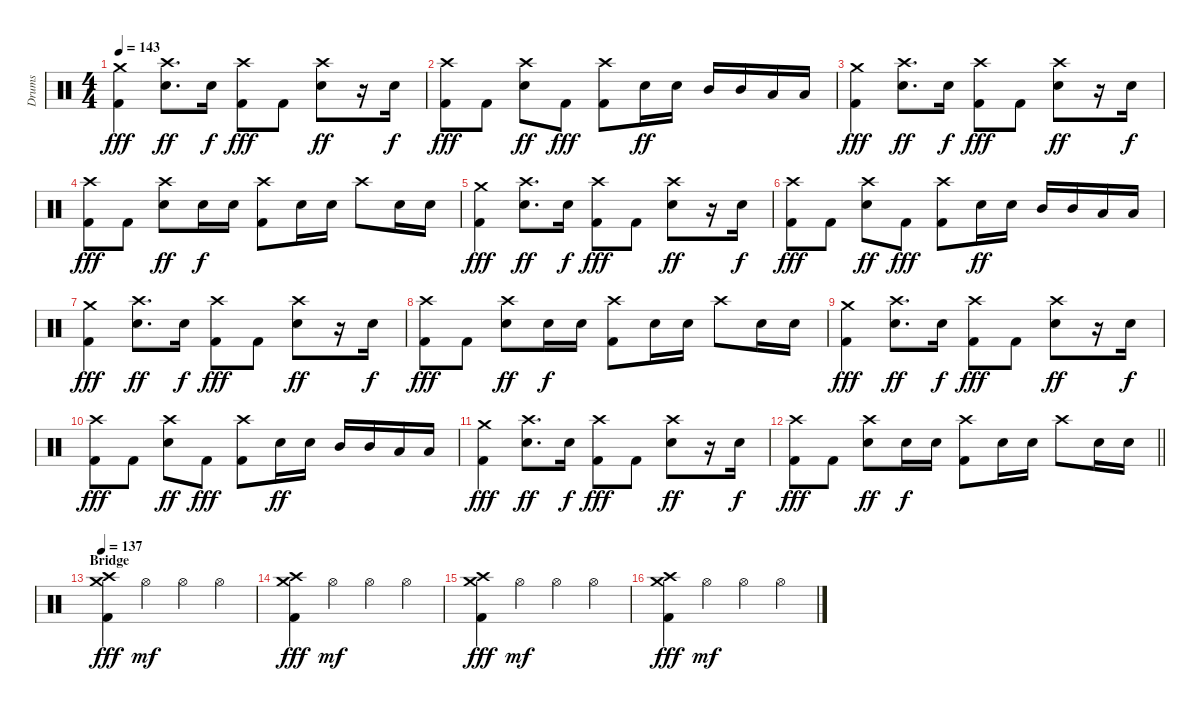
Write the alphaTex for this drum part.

\track ("Drums" "Drums") {instrument percussion}
\staff {score}
\articulation defaults
\ts (4 4)
\tempo 143
\clef neutral
\ks c
("Crash medium (hit)" "Kick (hit) 2").4{dy fff} ("Crash high (hit)" "Snare (hit) 2").8{d dy ff} "Snare (hit) 2".16{dy f} ("Crash high (hit)" "Kick (hit) 2").8{dy fff} "Kick (hit) 2".8 ("Crash high (hit)" "Snare (hit) 2").8{dy ff} r.16 "Snare (hit) 2".16{dy f} |
("Crash high (hit)" "Kick (hit) 2").8{dy fff} "Kick (hit) 2".8 ("Crash high (hit)" "Snare (hit) 2").8{dy ff} "Kick (hit) 2".8{dy fff} ("Crash high (hit)" "Kick (hit) 2").8 "Snare (hit) 2".16{dy ff} "Snare (hit) 2".16 "Mid Tom (hit)".16 "Mid Tom (hit)".16 "Low Tom (hit)".16 "Low Tom (hit)".16 |
("Crash medium (hit)" "Kick (hit) 2").4{dy fff} ("Crash high (hit)" "Snare (hit) 2").8{d dy ff} "Snare (hit) 2".16{dy f} ("Crash high (hit)" "Kick (hit) 2").8{dy fff} "Kick (hit) 2".8 ("Crash high (hit)" "Snare (hit) 2").8{dy ff} r.16 "Snare (hit) 2".16{dy f} |
("Crash high (hit)" "Kick (hit) 2").8{dy fff} "Kick (hit) 2".8 ("Crash high (hit)" "Snare (hit) 2").8{dy ff} "Snare (hit) 2".16{dy f} "Snare (hit) 2".16 ("Crash high (hit)" "Kick (hit) 2").8 "Snare (hit) 2".16 "Snare (hit) 2".16 "Crash high (hit)".8 "Snare (hit) 2".16 "Snare (hit) 2".16 |
("Crash medium (hit)" "Kick (hit) 2").4{dy fff} ("Crash high (hit)" "Snare (hit) 2").8{d dy ff} "Snare (hit) 2".16{dy f} ("Crash high (hit)" "Kick (hit) 2").8{dy fff} "Kick (hit) 2".8 ("Crash high (hit)" "Snare (hit) 2").8{dy ff} r.16 "Snare (hit) 2".16{dy f} |
("Crash high (hit)" "Kick (hit) 2").8{dy fff} "Kick (hit) 2".8 ("Crash high (hit)" "Snare (hit) 2").8{dy ff} "Kick (hit) 2".8{dy fff} ("Crash high (hit)" "Kick (hit) 2").8 "Snare (hit) 2".16{dy ff} "Snare (hit) 2".16 "Mid Tom (hit)".16 "Mid Tom (hit)".16 "Low Tom (hit)".16 "Low Tom (hit)".16 |
("Crash medium (hit)" "Kick (hit) 2").4{dy fff} ("Crash high (hit)" "Snare (hit) 2").8{d dy ff} "Snare (hit) 2".16{dy f} ("Crash high (hit)" "Kick (hit) 2").8{dy fff} "Kick (hit) 2".8 ("Crash high (hit)" "Snare (hit) 2").8{dy ff} r.16 "Snare (hit) 2".16{dy f} |
("Crash high (hit)" "Kick (hit) 2").8{dy fff} "Kick (hit) 2".8 ("Crash high (hit)" "Snare (hit) 2").8{dy ff} "Snare (hit) 2".16{dy f} "Snare (hit) 2".16 ("Crash high (hit)" "Kick (hit) 2").8 "Snare (hit) 2".16 "Snare (hit) 2".16 "Crash high (hit)".8 "Snare (hit) 2".16 "Snare (hit) 2".16 |
("Crash medium (hit)" "Kick (hit) 2").4{dy fff} ("Crash high (hit)" "Snare (hit) 2").8{d dy ff} "Snare (hit) 2".16{dy f} ("Crash high (hit)" "Kick (hit) 2").8{dy fff} "Kick (hit) 2".8 ("Crash high (hit)" "Snare (hit) 2").8{dy ff} r.16 "Snare (hit) 2".16{dy f} |
("Crash high (hit)" "Kick (hit) 2").8{dy fff} "Kick (hit) 2".8 ("Crash high (hit)" "Snare (hit) 2").8{dy ff} "Kick (hit) 2".8{dy fff} ("Crash high (hit)" "Kick (hit) 2").8 "Snare (hit) 2".16{dy ff} "Snare (hit) 2".16 "Mid Tom (hit)".16 "Mid Tom (hit)".16 "Low Tom (hit)".16 "Low Tom (hit)".16 |
("Crash medium (hit)" "Kick (hit) 2").4{dy fff} ("Crash high (hit)" "Snare (hit) 2").8{d dy ff} "Snare (hit) 2".16{dy f} ("Crash high (hit)" "Kick (hit) 2").8{dy fff} "Kick (hit) 2".8 ("Crash high (hit)" "Snare (hit) 2").8{dy ff} r.16 "Snare (hit) 2".16{dy f} |
\barLineRight lightlight
("Crash high (hit)" "Kick (hit) 2").8{dy fff} "Kick (hit) 2".8 ("Crash high (hit)" "Snare (hit) 2").8{dy ff} "Snare (hit) 2".16{dy f} "Snare (hit) 2".16 ("Crash high (hit)" "Kick (hit) 2").8 "Snare (hit) 2".16 "Snare (hit) 2".16 "Crash high (hit)".8 "Snare (hit) 2".16 "Snare (hit) 2".16 |
\section ("" "Bridge")
\tempo 137
("Crash medium (hit)" "Crash high (hit)" "Kick (hit) 2").4{dy fff} "Hi-Hat (open)".4{dy mf} "Hi-Hat (open)".4 "Hi-Hat (open)".4 |
("Crash medium (hit)" "Crash high (hit)" "Kick (hit) 2").4{dy fff} "Hi-Hat (open)".4{dy mf} "Hi-Hat (open)".4 "Hi-Hat (open)".4 |
("Crash medium (hit)" "Crash high (hit)" "Kick (hit) 2").4{dy fff} "Hi-Hat (open)".4{dy mf} "Hi-Hat (open)".4 "Hi-Hat (open)".4 |
("Crash medium (hit)" "Crash high (hit)" "Kick (hit) 2").4{dy fff} "Hi-Hat (open)".4{dy mf} "Hi-Hat (open)".4 "Hi-Hat (open)".4
